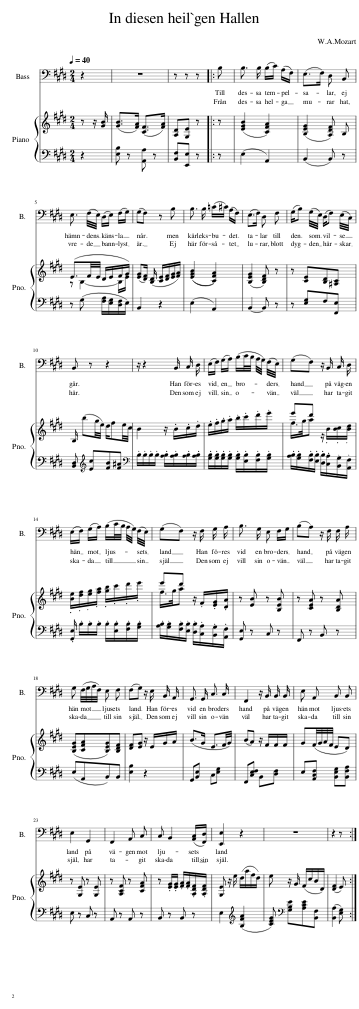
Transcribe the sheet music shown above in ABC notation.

X:1
%%score 1 { ( 2 4 ) | 3 }
L:1/8
Q:1/4=40
M:2/4
I:linebreak $
K:E
V:1 bass
V:2 treble
V:4 treble
V:3 bass
V:1
 z2 | z4 | z z z |: B, | B,3/2 B,/ (B,/C/) (A,/F,/) | %5
 (E,>F,) D, B,, |$ E,3/2 (F,/4E,/4) (D,/E,/) (F,/G,/) | (G,F,) z B, | B,3/2 B,/ (=C/^C/) (A,/F,/) | (E,>F,) D, F, | %10
 (G,/B,) (G,/4E,/4) (D,/F,) (E,/4C,/4) |$ B,, z z2 | z/ z2 B,,/ C,/ D,/ | (E,/F,/) (G,/A,/) (B,/C/4B,/4 A,/4G,/4) (F,/4E,/4) | (G,F,) z/ B,,/ C,/ D,/ |$ %15
 (E,/F,/) (G,/A,/) (B,/C/4B,/4 A,/4G,/4) (F,/4E,/4) | (G,F,) z/ F,/ G,/ A,/ | B,3/2 G,/ E, F,/G,/ | (B,A,) z/ F,/ F,/ A,/ |$ G, (F,/4G,/4A,/4F,/4) E, F, | %20
 (F,G,) z/ E,/ B,,/ A,,/ | G,,3/2 G,,/ C,3/2 C,/ | F,,2 z/ B,,/ B,,/ B,,/ | E, A,, B,, B,, |$ E,2 G,,2 | %25
 F,,2 A,, C, | C, B,,2 ([A,,C,]/[F,,D,]/) | [E,,E,]2 z2 | z4 | z2 z :| %30
V:2
 z z/ [GB]/ | ([GB]>[FA]) ([CF]>[FA]) | [A,D][G,E] z |: z | ([EGB]2 [CFA]2) | %5
 ([B,EG]2 [A,DF]) B, |$ (E3/2F/4E/4 D/E/F/G/) | ([EG][DF]/) ([B,D]/ [CE]/[DF]/[EG]/[FA]/) | (([EGB]2 [CFA]2)) | ([B,EG]2 [B,DF]) z | %10
 z [CE][B,D][^A,C] |$ B,/ (bg/4e/4) d/fe/4c/4 | B2 z/ .B/.c/.d/ | .e/.f/.g/.a/ .b/.c'/.d'/.e'/ | e'd' x2 |$ %15
 x4 | e'd' z/ .F/.[EG]/.[DA]/ | z [EB] z [B,EB] | z [CEA] z [B,DA] |$ ([B,EG][CFA][B,EG])[B,DF] | %20
 [DF][EG] z/ E/G/A/ | (B>G E3/2F/4G/4) | (BA) z/ F/F/F/ | G(F/4G/4A/4F/4 ED) |$ z [G,E] z [G,E] | %25
 z [A,CF] z [CFA] | z .[EG]/.[EG]/ .[FA]/.[FA]/.[A,DF]/.[A,DF]/ | [G,E] z/ e/ (d/a/f/d/) | e z/ G/ (F/c/B/D/) | ([DF]2 E) :| %30
V:3
 z2 | [E,B,] z [A,,A,] z | [B,,F,][E,,E,] z |: z | (E,2 A,,2) | %5
 (B,,2 B,,) z |$ z (G, [F,A,]/[E,G,]/[D,F,]/E,/) | B,,2 z2 | (E,2 A,,2) | B,,2- B,, z | %10
 z [E,G,]F,[F,,E,] |$ [B,,D,][K:treble] [Ec][FB][F^A] |[K:bass] .B,/.B,/.B,/.B,/ .[A,B,]/.[A,B,]/.[A,B,]/.[A,B,]/ | .[G,B,]/.[G,B,]/.[G,B,]/.[G,B,]/ .[G,B,]/.[E,B,]/.[F,B,]/.[G,B,]/ | .[A,B,]/.[G,B,]/.[F,B,]/.[E,B,]/ .[D,B,]/.[C,A,]/.[B,,G,]/.[A,,F,]/ |$ %15
 .[G,,E,]/ .B,/.B,/.B,/ .B,/.[E,B,]/.[F,B,]/.[G,B,]/ | .[A,B,]/.[G,B,]/.[F,B,]/.[E,B,]/ .[D,B,]/.[C,A,]/.[B,,G,]/.[A,,F,]/ | [G,,E,] z C, z | F,, z B,, z |$ (E,A,,B,,)B,, | %20
 [E,B,]2 z2 | G,,[B,,E,] C,[E,G,] | F,,[C,E,F,] B,,[D,F,] | E,[A,,C,F,] [B,,E,G,][B,,F,A,] |$ E, z C, z | %25
 A,, z A,, z | B,, z B,, z | E,2[K:treble] ([B,FA]2 | [CEG])[K:bass] [G,B,E][A,CE][B,,F,] | ([B,,A,]2 [E,G,]) :| %30
V:4
 x2 | x4 | x3 |: x | x4 | %5
 x4 |$ z B,2- B,/E/ | x4 | x4 | x4 | %10
 x4 |$ x4 | x4 | x4 | f/>g/a z/ .B/.[Bc]/.[Bd]/ |$ %15
 .[Be]/.[df]/.[eg]/.[fa]/ .[gb]/.c'/.d'/.e'/ | f/>g/a x2 | x4 | x4 |$ x4 | %20
 x4 | x4 | x4 | x4 |$ x4 | %25
 x4 | x4 | x4 | x4 | x3 :| %30
